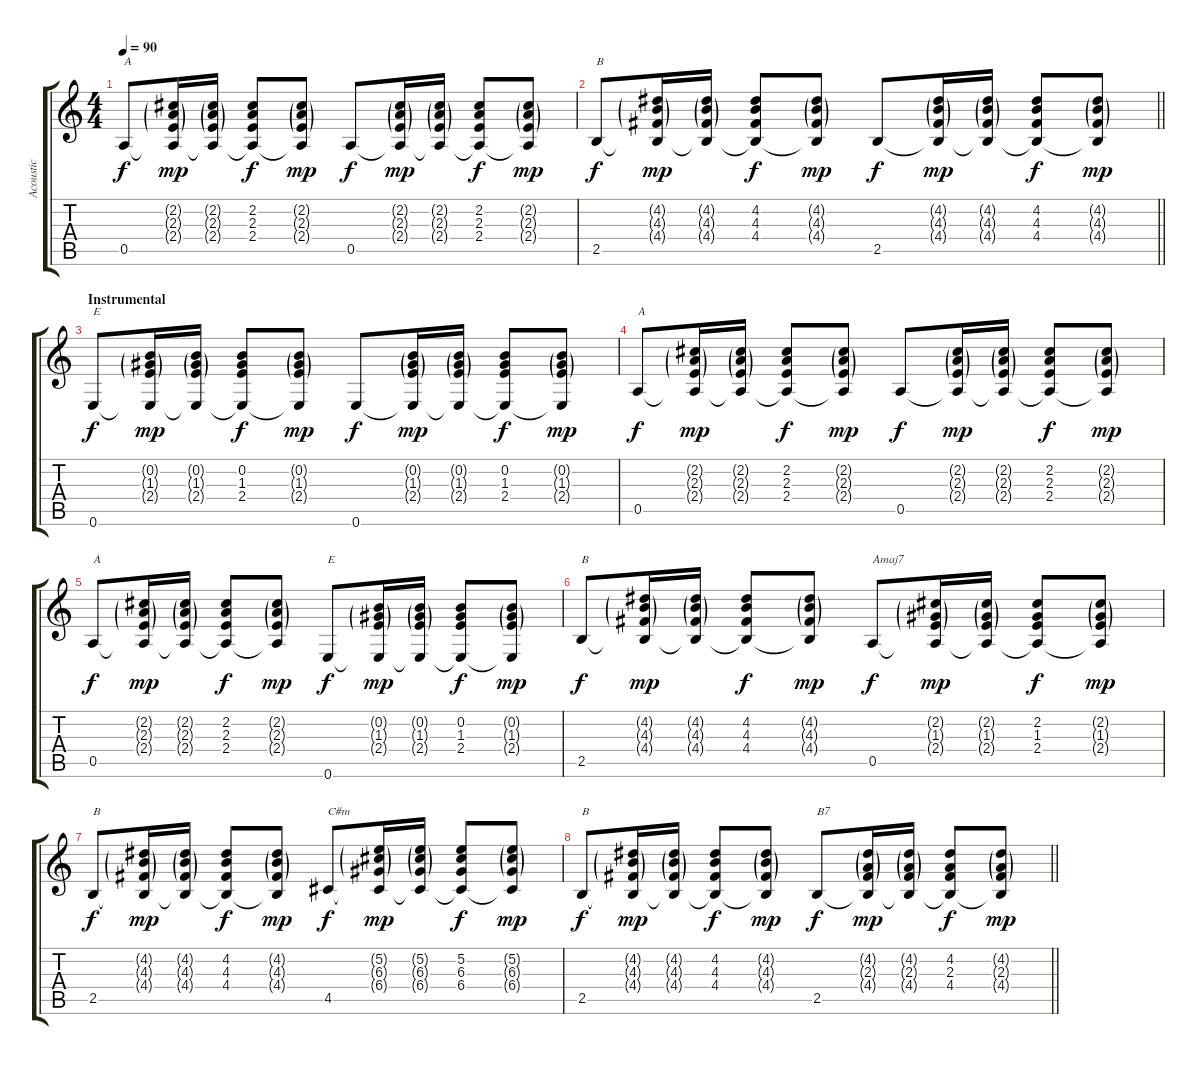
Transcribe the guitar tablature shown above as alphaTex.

\track ("Acoustic" "Acoustic") {instrument acousticguitarsteel}
\staff {score tabs}
\tuning (E4 B3 G3 D3 A2 E2) {hide}
\ts (4 4)
\tempo 90
\clef g2
\ks c
0.5.8{txt "A" dy f} (2.2{g} 2.3{g} 2.4{g} 0.5{t}).16{dy mp} (2.2{g} 2.3{g} 2.4{g} 0.5{t}).16 (2.2 2.3 2.4 0.5{t}).8{dy f} (2.2{g} 2.3{g} 2.4{g} 0.5{t}).8{dy mp} 0.5.8{dy f} (2.2{g} 2.3{g} 2.4{g} 0.5{t}).16{dy mp} (2.2{g} 2.3{g} 2.4{g} 0.5{t}).16 (2.2 2.3 2.4 0.5{t}).8{dy f} (2.2{g} 2.3{g} 2.4{g} 0.5{t}).8{dy mp} |
\barLineRight lightlight
2.5.8{txt "B" dy f} (4.2{g} 4.3{g} 4.4{g} 2.5{t}).16{dy mp} (4.2{g} 4.3{g} 4.4{g} 2.5{t}).16 (4.2 4.3 4.4 2.5{t}).8{dy f} (4.2{g} 4.3{g} 4.4{g} 2.5{t}).8{dy mp} 2.5.8{dy f} (4.2{g} 4.3{g} 4.4{g} 2.5{t}).16{dy mp} (4.2{g} 4.3{g} 4.4{g} 2.5{t}).16 (4.2 4.3 4.4 2.5{t}).8{dy f} (4.2{g} 4.3{g} 4.4{g} 2.5{t}).8{dy mp} |
\section ("" "Instrumental")
0.6.8{txt "E" dy f} (0.2{g} 1.3{g} 2.4{g} 0.6{t}).16{dy mp} (0.2{g} 1.3{g} 2.4{g} 0.6{t}).16 (0.2 1.3 2.4 0.6{t}).8{dy f} (0.2{g} 1.3{g} 2.4{g} 0.6{t}).8{dy mp} 0.6.8{dy f} (0.2{g} 1.3{g} 2.4{g} 0.6{t}).16{dy mp} (0.2{g} 1.3{g} 2.4{g} 0.6{t}).16 (0.2 1.3 2.4 0.6{t}).8{dy f} (0.2{g} 1.3{g} 2.4{g} 0.6{t}).8{dy mp} |
0.5.8{txt "A" dy f} (2.2{g} 2.3{g} 2.4{g} 0.5{t}).16{dy mp} (2.2{g} 2.3{g} 2.4{g} 0.5{t}).16 (2.2 2.3 2.4 0.5{t}).8{dy f} (2.2{g} 2.3{g} 2.4{g} 0.5{t}).8{dy mp} 0.5.8{dy f} (2.2{g} 2.3{g} 2.4{g} 0.5{t}).16{dy mp} (2.2{g} 2.3{g} 2.4{g} 0.5{t}).16 (2.2 2.3 2.4 0.5{t}).8{dy f} (2.2{g} 2.3{g} 2.4{g} 0.5{t}).8{dy mp} |
0.5.8{txt "A" dy f} (2.2{g} 2.3{g} 2.4{g} 0.5{t}).16{dy mp} (2.2{g} 2.3{g} 2.4{g} 0.5{t}).16 (2.2 2.3 2.4 0.5{t}).8{dy f} (2.2{g} 2.3{g} 2.4{g} 0.5{t}).8{dy mp} 0.6.8{txt "E" dy f} (0.2{g} 1.3{g} 2.4{g} 0.6{t}).16{dy mp} (0.2{g} 1.3{g} 2.4{g} 0.6{t}).16 (0.2 1.3 2.4 0.6{t}).8{dy f} (0.2{g} 1.3{g} 2.4{g} 0.6{t}).8{dy mp} |
2.5.8{txt "B" dy f} (4.2{g} 4.3{g} 4.4{g} 2.5{t}).16{dy mp} (4.2{g} 4.3{g} 4.4{g} 2.5{t}).16 (4.2 4.3 4.4 2.5{t}).8{dy f} (4.2{g} 4.3{g} 4.4{g} 2.5{t}).8{dy mp} 0.5.8{txt "Amaj7" dy f} (2.2{g} 1.3{g} 2.4{g} 0.5{t}).16{dy mp} (2.2{g} 1.3{g} 2.4{g} 0.5{t}).16 (2.2 1.3 2.4 0.5{t}).8{dy f} (2.2{g} 1.3{g} 2.4{g} 0.5{t}).8{dy mp} |
2.5.8{txt "B" dy f} (4.2{g} 4.3{g} 4.4{g} 2.5{t}).16{dy mp} (4.2{g} 4.3{g} 4.4{g} 2.5{t}).16 (4.2 4.3 4.4 2.5{t}).8{dy f} (4.2{g} 4.3{g} 4.4{g} 2.5{t}).8{dy mp} 4.5.8{txt "C#m" dy f} (5.2{g} 6.3{g} 6.4{g} 4.5{t}).16{dy mp} (5.2{g} 6.3{g} 6.4{g} 4.5{t}).16 (5.2 6.3 6.4 4.5{t}).8{dy f} (5.2{g} 6.3{g} 6.4{g} 4.5{t}).8{dy mp} |
\barLineRight lightlight
2.5.8{txt "B" dy f} (4.2{g} 4.3{g} 4.4{g} 2.5{t}).16{dy mp} (4.2{g} 4.3{g} 4.4{g} 2.5{t}).16 (4.2 4.3 4.4 2.5{t}).8{dy f} (4.2{g} 4.3{g} 4.4{g} 2.5{t}).8{dy mp} 2.5.8{txt "B7" dy f} (4.2{g} 2.3{g} 4.4{g} 2.5{t}).16{dy mp} (4.2{g} 2.3{g} 4.4{g} 2.5{t}).16 (4.2 2.3 4.4 2.5{t}).8{dy f} (4.2{g} 2.3{g} 4.4{g} 2.5{t}).8{dy mp}
